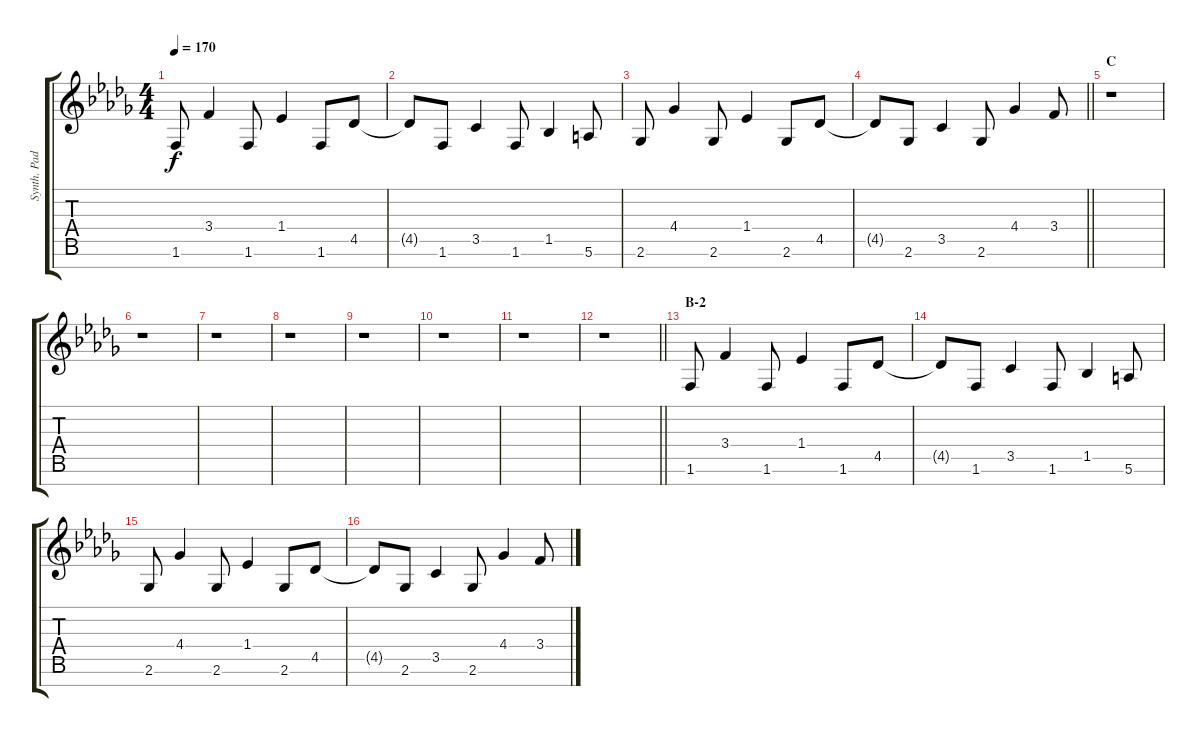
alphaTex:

\track ("Synth. Pad I" "Synth. Pad") {instrument lead1square}
\staff {score tabs}
\tuning (E5 B4 G4 D4 A3 E3 B2) {hide}
\ts (4 4)
\tempo 170
\clef g2
\ks db
1.6.8{dy f} 3.4.4 1.6.8 1.4.4 1.6.8 4.5.8 |
4.5{t}.8 1.6.8 3.5.4 1.6.8 1.5.4 5.6.8 |
2.6.8 4.4.4 2.6.8 1.4.4 2.6.8 4.5.8 |
\barLineRight lightlight
4.5{t}.8 2.6.8 3.5.4 2.6.8 4.4.4 3.4.8 |
\section ("" "C")
r.1 |
r.1 |
r.1 |
r.1 |
r.1 |
r.1 |
r.1 |
\barLineRight lightlight
r.1 |
\section ("" "B-2")
1.6.8 3.4.4 1.6.8 1.4.4 1.6.8 4.5.8 |
4.5{t}.8 1.6.8 3.5.4 1.6.8 1.5.4 5.6.8 |
2.6.8 4.4.4 2.6.8 1.4.4 2.6.8 4.5.8 |
4.5{t}.8 2.6.8 3.5.4 2.6.8 4.4.4 3.4.8
